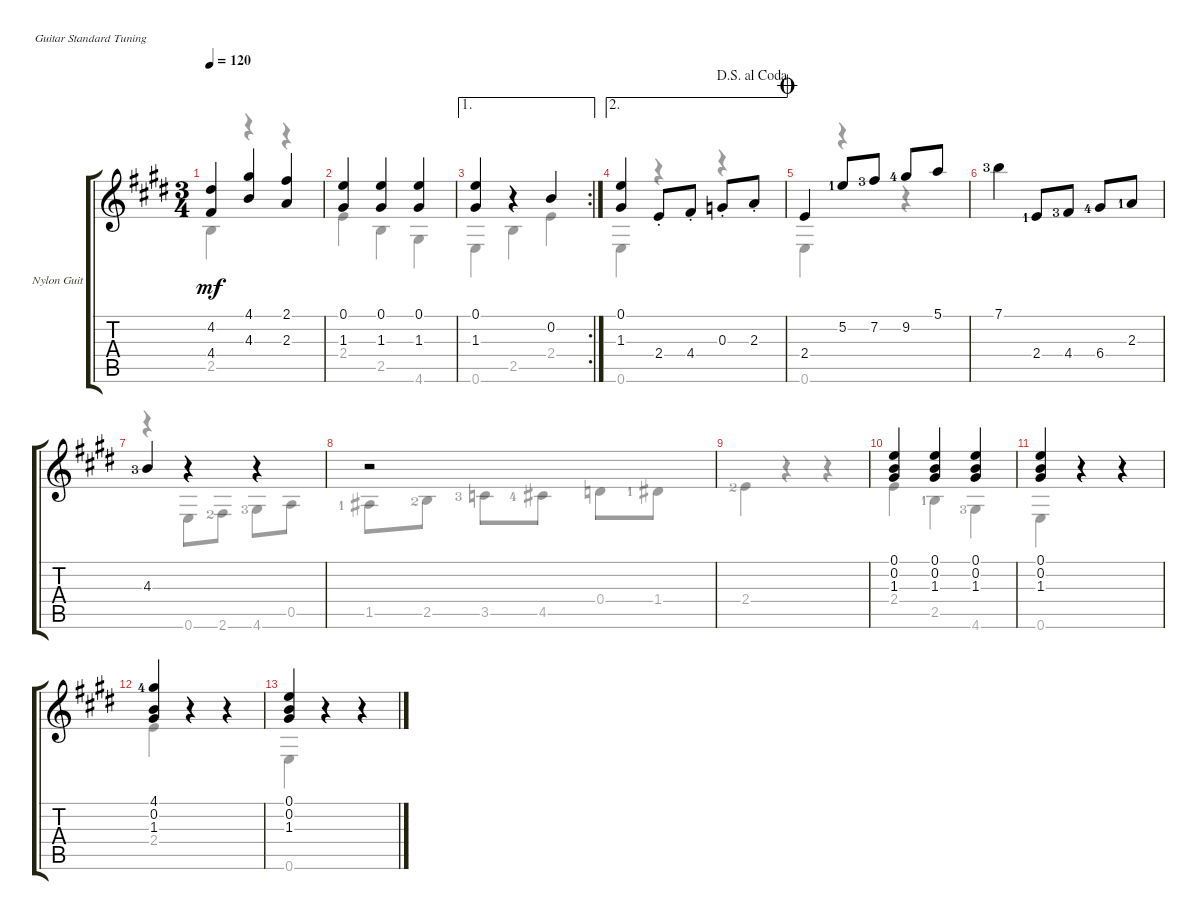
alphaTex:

\defaultSystemsLayout 4
\bracketExtendMode groupsimilarinstruments
\firstSystemTrackNameOrientation horizontal
\otherSystemsTrackNameOrientation horizontal
\track ("Nylon Guitar" "Nylon Guit") {instrument acousticguitarsteel}
\staff {score tabs}
\tuning (E4 B3 G3 D3 A2 E2)
\voice
\ts (3 4)
\tempo 120
\clef g2
\ks e
(4.2 4.4).4{dy mf} (4.1 4.3).4 (2.1 2.3).4 |
(0.1 1.3).4 (0.1 1.3).4 (0.1 1.3).4 |
\ae 1
\rc 2
(1.3 0.1).4 r.4 0.2.4 |
\ae 2
\jump dalsegnoalcoda
(0.1 1.3).4 2.4{st}.8 4.4{st}.8 0.3{st}.8 2.3{st}.8 |
\jump coda
2.4.4 5.2{lf 2}.8 7.2{lf 4}.8 9.2{lf 5}.8 5.1.8 |
7.1{lf 4}.4 2.4{lf 2}.8 4.4{lf 4}.8 6.4{lf 5}.8 2.3{lf 2}.8 |
4.3{lf 4}.4 r.4 r.4 |
r.2 |
|
(0.1 0.2 1.3).4 (0.1 0.2 1.3).4 (0.1 0.2 1.3).4 |
(0.1 0.2 1.3).4 r.4 r.4 |
(4.1{lf 5} 1.3 0.2).4 r.4 r.4 |
(0.1 0.2 1.3).4 r.4 r.4
\voice
\clef g2
\ottava regular
\simile none
\ks e
2.5.4{dy mf} r.4 r.4 |
2.4.4 2.5.4 4.6.4 |
0.6.4 2.5.4 2.4.4 |
0.6.4 r.4 r.4 |
0.6.4 r.4 r.4 |
|
r.4 0.6.8 2.6{lf 3}.8 4.6{lf 4}.8 0.5.8 |
1.5{lf 2}.8 2.5{lf 3}.8 3.5{lf 4}.8 4.5{lf 5}.8 0.4.8 1.4{lf 2}.8 |
2.4{lf 3}.4 r.4 r.4 |
2.4.4 2.5{lf 2}.4 4.6{lf 4}.4 |
0.6.4 r.4 r.4 |
2.4.4 r.4 r.4 |
0.6.4 r.4 r.4
